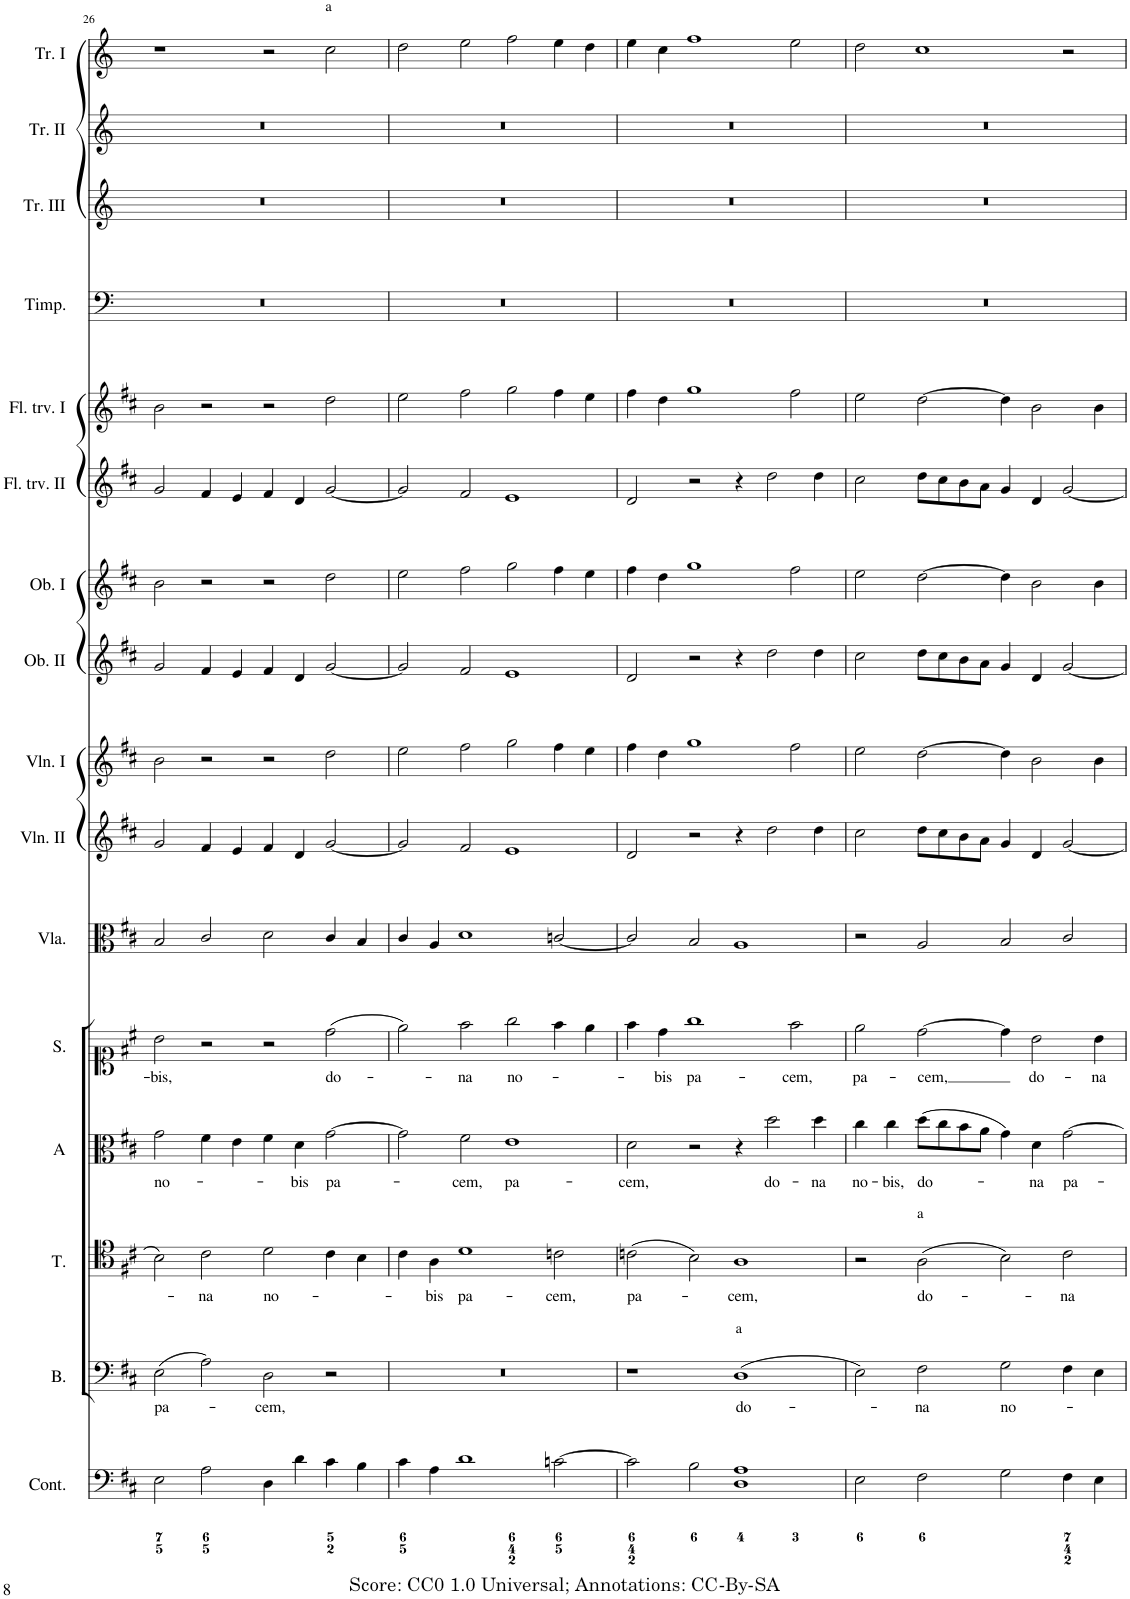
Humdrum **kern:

**kern	**kern	**text	**kern	**text	**kern	**text	**kern	**text	**kern	**kern	**kern	**kern	**kern	**kern	**kern	**kern	**kern	**kern	**kern
*part16	*part15	*part15	*part14	*part14	*part13	*part13	*part12	*part12	*part11	*part10	*part9	*part8	*part7	*part6	*part5	*part4	*part3	*part2	*part1
*staff16	*staff15	*staff15	*staff14	*staff14	*staff13	*staff13	*staff12	*staff12	*staff11	*staff10	*staff9	*staff8	*staff7	*staff6	*staff5	*staff4	*staff3	*staff2	*staff1
*I"Continuo [Figured bass from mvt 6: &quot;Gratias&quot;]	*I"Basso	*	*I"Tenore	*	*I"Alt	*	*I"Soprano	*	*I"Viola	*I"Violino II	*I"Violino I	*I"Oboe II	*I"Oboe I	*I"Flauto traverso II	*I"Flauto traverso I	*I"Timpani	*I"Tromba III	*I"Tromba II	*I"Tromba I
*I'Cont.	*I'B.	*	*I'T.	*	*I'A	*	*I'S.	*	*I'Vla.	*I'Vln. II	*I'Vln. I	*I'Ob. II	*I'Ob. I	*I'Fl. trv. II	*I'Fl. trv. I	*I'Timp.	*I'Tr. III	*I'Tr. II	*I'Tr. I
!!LO:PB:g=z
*clefF4	*clefF4	*	*clefC4	*	*clefC3	*	*clefC1	*	*clefC3	*clefG2	*clefG2	*clefG2	*clefG2	*clefG2	*clefG2	*clefF4	*clefG2	*clefG2	*clefG2
*	*	*	*	*	*	*	*	*	*	*	*	*	*	*	*	*Trd-1c-2	*Trd-1c-2	*Trd-1c-2	*Trd-1c-2
*k[f#c#]	*k[f#c#]	*	*k[f#c#]	*	*k[f#c#]	*	*k[f#c#]	*	*k[f#c#]	*k[f#c#]	*k[f#c#]	*k[f#c#]	*k[f#c#]	*k[f#c#]	*k[f#c#]	*k[]	*k[]	*k[]	*k[]
*M4/2	*M4/2	*	*M4/2	*	*M4/2	*	*M4/2	*	*M4/2	*M4/2	*M4/2	*M4/2	*M4/2	*M4/2	*M4/2	*M4/2	*M4/2	*M4/2	*M4/2
*met(c|)	*met(c|)	*	*met(c|)	*	*met(c|)	*	*met(c|)	*	*met(c|)	*met(c|)	*met(c|)	*met(c|)	*met(c|)	*met(c|)	*met(c|)	*met(c|)	*met(c|)	*met(c|)	*met(c|)
=26	=26	=26	=26	=26	=26	=26	=26	=26	=26	=26	=26	=26	=26	=26	=26	=26	=26	=26	=26
!	!	!LO:LY:b	!	!	!	!LO:LY:b	!	!LO:LY:b	!	!	!	!	!	!	!	!	!	!	!
2E\	(2E\	pa-	2B\	.	2g\	no-	2b\	-bis,	2B/	2g/	2b\	2g/	2b\	2g/	2b\	0r	0r	0r	1r
!	!	!	!	!LO:LY:b	!	!	!	!	!	!	!	!	!	!	!	!	!	!	!
2A\	2A\)	.	2c#\	-na	4f#\	.	2r	.	2c#/	4f#/	2r	4f#/	2r	4f#/	2r	.	.	.	.
.	.	.	.	.	4e\	.	.	.	.	4e/	.	4e/	.	4e/	.	.	.	.	.
!	!	!LO:LY:b	!	!LO:LY:b	!	!	!	!	!	!	!	!	!	!	!	!	!	!	!
4D\	2D\	-cem,	2d\	no-	4f#\	.	2r	.	2d\	4f#/	2r	4f#/	2r	4f#/	2r	.	.	.	2r
!	!	!	!	!	!	!LO:LY:b	!	!	!	!	!	!	!	!	!	!	!	!	!
4d\	.	.	.	.	4d\	-bis	.	.	.	4d/	.	4d/	.	4d/	.	.	.	.	.
!	!	!	!	!	!	!	!	!	!	!	!	!	!	!	!	!	!	!	!LO:TX:a:t=a
!	!	!	!	!	!	!LO:LY:b	!	!LO:LY:b	!	!	!	!	!	!	!	!	!	!	!
4c#\	2r	.	4c#\	.	[2g\	pa-	(2dd\	do-	4c#/	[2g/	2dd\	[2g/	2dd\	[2g/	2dd\	.	.	.	2cc\
4B\	.	.	4B\	.	.	.	.	.	4B/	.	.	.	.	.	.	.	.	.	.
=27	=27	=27	=27	=27	=27	=27	=27	=27	=27	=27	=27	=27	=27	=27	=27	=27	=27	=27	=27
*	*	*	*	*	*	*	*	*	*	*	*	*	*	*	*	*^	*^	*	*
4c#\	0r	.	4c#\	.	2g\]	.	2ee\)	.	4c#/	2g/]	2ee\	2g/]	2ee\	2g/]	2ee\	0r	4c	0r	4c	0r	2dd\
!	!	!	!	!LO:LY:b	!	!	!	!	!	!	!	!	!	!	!	!	!	!	!	!	!
4A\	.	.	4A\	-bis	.	.	.	.	4A/	.	.	.	.	.	.	.	1..ryy	.	1..ryy	.	.
!	!	!	!	!LO:LY:b	!	!LO:LY:b	!	!LO:LY:b	!	!	!	!	!	!	!	!	!	!	!	!	!
1d	.	.	1d	pa-	2f#\	-cem,	2ff#\	-na	1d	2f#/	2ff#\	2f#/	2ff#\	2f#/	2ff#\	.	.	.	.	.	2ee\
!	!	!	!	!	!	!LO:LY:b	!	!LO:LY:b	!	!	!	!	!	!	!	!	!	!	!	!	!
.	.	.	.	.	1e	pa-	2gg\	no-	.	1e	2gg\	1e	2gg\	1e	2gg\	.	.	.	.	.	2ff\
!	!	!	!	!LO:LY:b	!	!	!	!	!	!	!	!	!	!	!	!	!	!	!	!	!
[2cn\	.	.	2cn\	-cem,	.	.	4ff#\	.	[2cn/	.	4ff#\	.	4ff#\	.	4ff#\	.	.	.	.	.	4ee\
.	.	.	.	.	.	.	4ee\	.	.	.	4ee\	.	4ee\	.	4ee\	.	.	.	.	.	4dd\
*	*	*	*	*	*	*	*	*	*	*	*	*	*	*	*	*v	*v	*	*	*	*
*	*	*	*	*	*	*	*	*	*	*	*	*	*	*	*	*	*v	*v	*	*
=28	=28	=28	=28	=28	=28	=28	=28	=28	=28	=28	=28	=28	=28	=28	=28	=28	=28	=28	=28
!	!	!	!	!LO:LY:b	!	!LO:LY:b	!	!	!	!	!	!	!	!	!	!	!	!	!
2c\]	1r	.	(2cn\	pa-	2d\	-cem,	4ff#\	.	2c/]	2d/	4ff#\	2d/	4ff#\	2d/	4ff#\	0r	0r	0r	4ee\
!	!	!	!	!	!	!	!	!LO:LY:b	!	!	!	!	!	!	!	!	!	!	!
.	.	.	.	.	.	.	4dd\	-bis	.	.	4dd\	.	4dd\	.	4dd\	.	.	.	4cc\
!	!	!	!	!	!	!	!	!LO:LY:b	!	!	!	!	!	!	!	!	!	!	!
2B\	.	.	2B\)	.	2r	.	1gg	pa-	2B/	2r	1gg	2r	1gg	2r	1gg	.	.	.	1ff
!	!LO:TX:a:t=a	!	!	!	!	!	!	!	!	!	!	!	!	!	!	!	!	!	!
!	!	!LO:LY:b	!	!LO:LY:b	!	!	!	!	!	!	!	!	!	!	!	!	!	!	!
1D 1A	(1D	do-	1A	-cem,	4r	.	.	.	1A	4r	.	4r	.	4r	.	.	.	.	.
!	!	!	!	!	!	!LO:LY:b	!	!	!	!	!	!	!	!	!	!	!	!	!
.	.	.	.	.	2dd\	do-	.	.	.	2dd\	.	2dd\	.	2dd\	.	.	.	.	.
!	!	!	!	!	!	!	!	!LO:LY:b	!	!	!	!	!	!	!	!	!	!	!
.	.	.	.	.	.	.	2ff#\	-cem,	.	.	2ff#\	.	2ff#\	.	2ff#\	.	.	.	2ee\
!	!	!	!	!	!	!LO:LY:b	!	!	!	!	!	!	!	!	!	!	!	!	!
.	.	.	.	.	4dd\	-na	.	.	.	4dd\	.	4dd\	.	4dd\	.	.	.	.	.
=29	=29	=29	=29	=29	=29	=29	=29	=29	=29	=29	=29	=29	=29	=29	=29	=29	=29	=29	=29
!	!	!	!	!	!	!LO:LY:b	!	!LO:LY:b	!	!	!	!	!	!	!	!	!	!	!
2E\	2E\)	.	2r	.	4cc#\	no-	2ee\	pa-	2r	2cc#\	2ee\	2cc#\	2ee\	2cc#\	2ee\	0r	0r	0r	2dd\
!	!	!	!	!	!	!LO:LY:b	!	!	!	!	!	!	!	!	!	!	!	!	!
.	.	.	.	.	4cc#\	-bis,	.	.	.	.	.	.	.	.	.	.	.	.	.
!	!	!	!LO:TX:a:t=a	!	!	!	!	!	!	!	!	!	!	!	!	!	!	!	!
!	!	!LO:LY:b	!	!LO:LY:b	!	!LO:LY:b	!	!LO:LY:b	!	!	!	!	!	!	!	!	!	!	!
2F#\	2F#\	-na	(2A\	do-	(8dd\L	do-	[2dd\	-cem,	2A/	8dd\L	[2dd\	8dd\L	[2dd\	8dd\L	[2dd\	.	.	.	1cc
.	.	.	.	.	8cc#\	.	.	.	.	8cc#\	.	8cc#\	.	8cc#\	.	.	.	.	.
.	.	.	.	.	8b\	.	.	.	.	8b\	.	8b\	.	8b\	.	.	.	.	.
.	.	.	.	.	8a\J	.	.	.	.	8a\J	.	8a\J	.	8a\J	.	.	.	.	.
!	!	!LO:LY:b	!	!	!	!	!	!	!	!	!	!	!	!	!	!	!	!	!
2G\	2G\	no-	2B\)	.	4g\)	.	4dd\]	.	2B/	4g/	4dd\]	4g/	4dd\]	4g/	4dd\]	.	.	.	.
!	!	!	!	!	!	!LO:LY:b	!	!LO:LY:b	!	!	!	!	!	!	!	!	!	!	!
.	.	.	.	.	4d\	-na	2b\	do-	.	4d/	2b\	4d/	2b\	4d/	2b\	.	.	.	.
!	!	!	!	!LO:LY:b	!	!LO:LY:b	!	!	!	!	!	!	!	!	!	!	!	!	!
4F#\	4F#\	.	2c#\	-na	[2g\	pa-	.	.	2c#/	[2g/	.	[2g/	.	[2g/	.	.	.	.	2r
!	!	!	!	!	!	!	!	!LO:LY:b	!	!	!	!	!	!	!	!	!	!	!
4E\	4E\	.	.	.	.	.	4b\	-na	.	.	4b\	.	4b\	.	4b\	.	.	.	.
=	=	=	=	=	=	=	=	=	=	=	=	=	=	=	=	=	=	=	=
*-	*-	*-	*-	*-	*-	*-	*-	*-	*-	*-	*-	*-	*-	*-	*-	*-	*-	*-	*-
